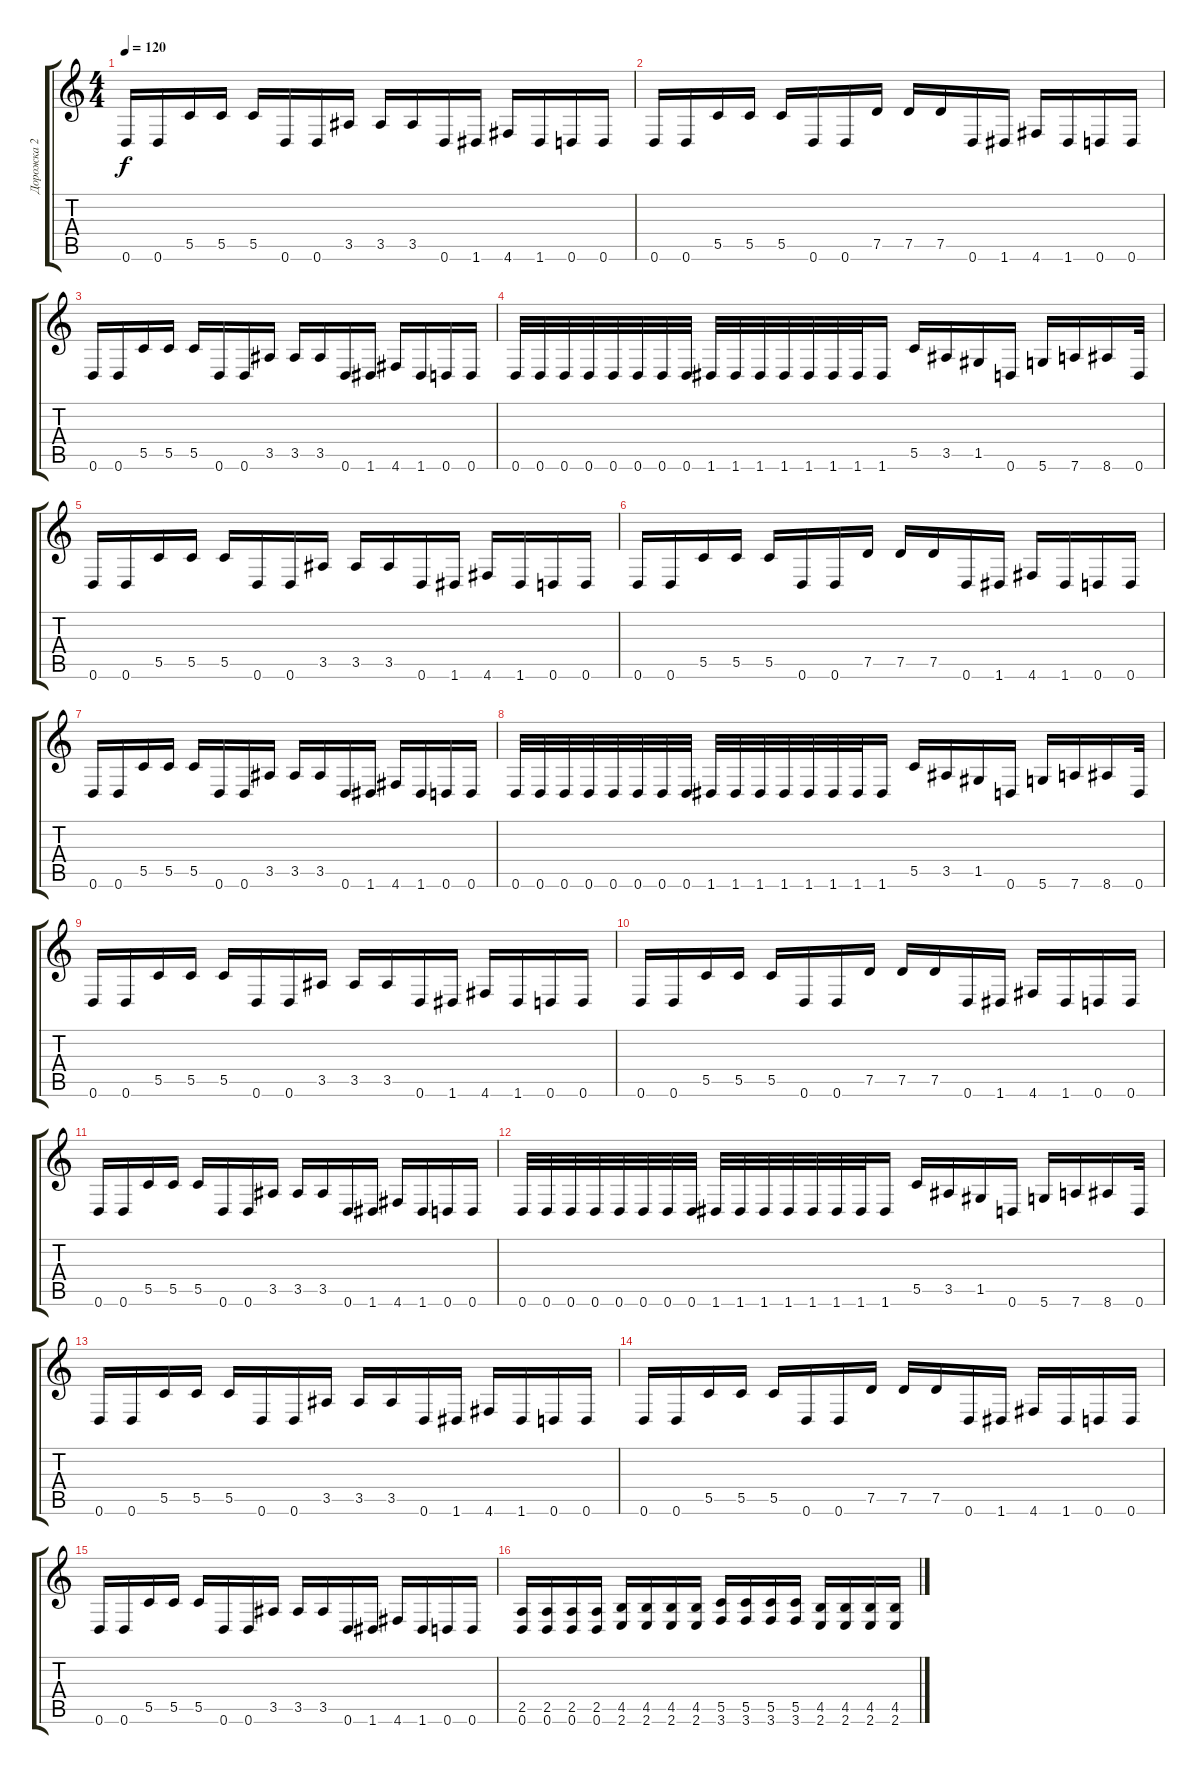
\track ("Дорожка 2" "Дорожка 2") {instrument distortionguitar}
\staff {score tabs}
\tuning (D4 A3 F3 C3 G2 D2) {hide}
\ts (4 4)
\tempo 120
\clef g2
\ks c
0.6.16{dy f} 0.6.16 5.5.16 5.5.16 5.5.16 0.6.16 0.6.16 3.5.16 3.5.16 3.5.16 0.6.16 1.6.16 4.6.16 1.6.16 0.6.16 0.6.16 |
0.6.16 0.6.16 5.5.16 5.5.16 5.5.16 0.6.16 0.6.16 7.5.16 7.5.16 7.5.16 0.6.16 1.6.16 4.6.16 1.6.16 0.6.16 0.6.16 |
0.6.16 0.6.16 5.5.16 5.5.16 5.5.16 0.6.16 0.6.16 3.5.16 3.5.16 3.5.16 0.6.16 1.6.16 4.6.16 1.6.16 0.6.16 0.6.16 |
0.6.32 0.6.32 0.6.32 0.6.32 0.6.32 0.6.32 0.6.32 0.6.32 1.6.32 1.6.32 1.6.32 1.6.32 1.6.32 1.6.32 1.6.32 1.6.16 5.5.16 3.5.16 1.5.16 0.6.16 5.6.16 7.6.16 8.6.16 0.6.32 |
0.6.16 0.6.16 5.5.16 5.5.16 5.5.16 0.6.16 0.6.16 3.5.16 3.5.16 3.5.16 0.6.16 1.6.16 4.6.16 1.6.16 0.6.16 0.6.16 |
0.6.16 0.6.16 5.5.16 5.5.16 5.5.16 0.6.16 0.6.16 7.5.16 7.5.16 7.5.16 0.6.16 1.6.16 4.6.16 1.6.16 0.6.16 0.6.16 |
0.6.16 0.6.16 5.5.16 5.5.16 5.5.16 0.6.16 0.6.16 3.5.16 3.5.16 3.5.16 0.6.16 1.6.16 4.6.16 1.6.16 0.6.16 0.6.16 |
0.6.32 0.6.32 0.6.32 0.6.32 0.6.32 0.6.32 0.6.32 0.6.32 1.6.32 1.6.32 1.6.32 1.6.32 1.6.32 1.6.32 1.6.32 1.6.16 5.5.16 3.5.16 1.5.16 0.6.16 5.6.16 7.6.16 8.6.16 0.6.32 |
0.6.16 0.6.16 5.5.16 5.5.16 5.5.16 0.6.16 0.6.16 3.5.16 3.5.16 3.5.16 0.6.16 1.6.16 4.6.16 1.6.16 0.6.16 0.6.16 |
0.6.16 0.6.16 5.5.16 5.5.16 5.5.16 0.6.16 0.6.16 7.5.16 7.5.16 7.5.16 0.6.16 1.6.16 4.6.16 1.6.16 0.6.16 0.6.16 |
0.6.16 0.6.16 5.5.16 5.5.16 5.5.16 0.6.16 0.6.16 3.5.16 3.5.16 3.5.16 0.6.16 1.6.16 4.6.16 1.6.16 0.6.16 0.6.16 |
0.6.32 0.6.32 0.6.32 0.6.32 0.6.32 0.6.32 0.6.32 0.6.32 1.6.32 1.6.32 1.6.32 1.6.32 1.6.32 1.6.32 1.6.32 1.6.16 5.5.16 3.5.16 1.5.16 0.6.16 5.6.16 7.6.16 8.6.16 0.6.32 |
0.6.16 0.6.16 5.5.16 5.5.16 5.5.16 0.6.16 0.6.16 3.5.16 3.5.16 3.5.16 0.6.16 1.6.16 4.6.16 1.6.16 0.6.16 0.6.16 |
0.6.16 0.6.16 5.5.16 5.5.16 5.5.16 0.6.16 0.6.16 7.5.16 7.5.16 7.5.16 0.6.16 1.6.16 4.6.16 1.6.16 0.6.16 0.6.16 |
0.6.16 0.6.16 5.5.16 5.5.16 5.5.16 0.6.16 0.6.16 3.5.16 3.5.16 3.5.16 0.6.16 1.6.16 4.6.16 1.6.16 0.6.16 0.6.16 |
(2.5 0.6).16 (2.5 0.6).16 (2.5 0.6).16 (2.5 0.6).16 (4.5 2.6).16 (4.5 2.6).16 (4.5 2.6).16 (4.5 2.6).16 (5.5 3.6).16 (5.5 3.6).16 (5.5 3.6).16 (5.5 3.6).16 (4.5 2.6).16 (4.5 2.6).16 (4.5 2.6).16 (4.5 2.6).16
